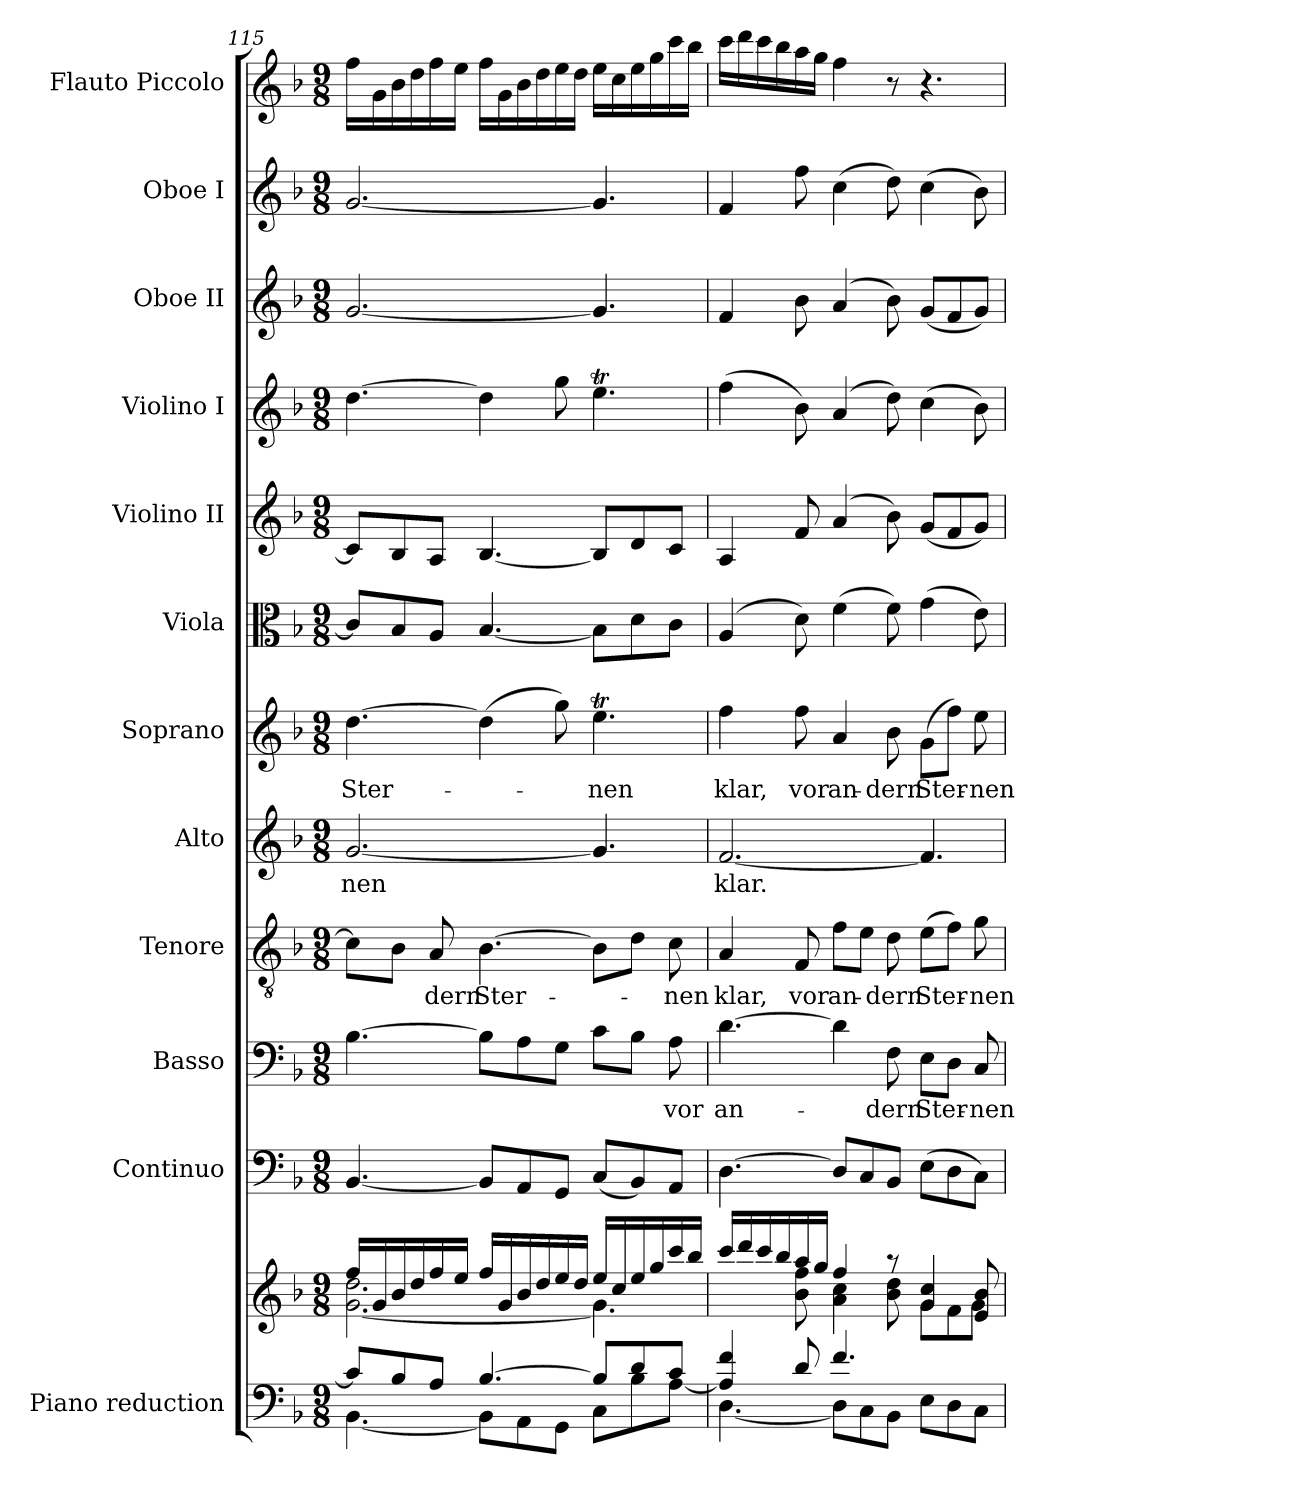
**kern	**kern	**kern	**kern	**text	**kern	**text	**kern	**text	**kern	**text	**kern	**kern	**kern	**kern	**kern	**kern
*part12	*part12	*part11	*part10	*part10	*part9	*part9	*part8	*part8	*part7	*part7	*part6	*part5	*part4	*part3	*part2	*part1
*staff13	*staff12	*staff11	*staff10	*staff10	*staff9	*staff9	*staff8	*staff8	*staff7	*staff7	*staff6	*staff5	*staff4	*staff3	*staff2	*staff1
*I"Piano reduction	*	*I"Continuo	*I"Basso	*	*I"Tenore	*	*I"Alto	*	*I"Soprano	*	*I"Viola	*I"Violino II	*I"Violino I	*I"Oboe II	*I"Oboe I	*I"Flauto Piccolo
*I'Pno	*	*	*	*	*	*	*	*	*	*	*	*	*	*I'Ob	*I'Ob	*I'Picc
!!LO:PB:g=z
*clefF4	*clefG2	*clefF4	*clefF4	*	*clefGv2	*	*clefG2	*	*clefG2	*	*clefC3	*clefG2	*clefG2	*clefG2	*clefG2	*clefG2
*	*	*	*	*	*	*	*	*	*	*	*	*	*	*	*	*ITrd-7c-12
*k[b-]	*k[b-]	*k[b-]	*k[b-]	*	*k[b-]	*	*k[b-]	*	*k[b-]	*	*k[b-]	*k[b-]	*k[b-]	*k[b-]	*k[b-]	*k[b-]
*M9/8	*M9/8	*M9/8	*M9/8	*	*M9/8	*	*M9/8	*	*M9/8	*	*M9/8	*M9/8	*M9/8	*M9/8	*M9/8	*M9/8
=115	=115	=115	=115	=115	=115	=115	=115	=115	=115	=115	=115	=115	=115	=115	=115	=115
*^	*^	*	*	*	*	*	*	*	*	*	*	*	*	*	*	*
!	!	!	!	!	!	!	!	!	!	!LO:LY:b	!	!LO:LY:b	!	!	!	!	!	!
8c/L]	[4.BB-\	16ff/LL	[2.g\ 2.dd\	[4.BB-/	[4.B-\	.	8c\L]	.	[2.g/	-nen	[4.dd\	Ster-	8c/L]	8c/L]	[4.dd\	[2.g/	[2.g/	16fff\LL
.	.	16g/	.	.	.	.	.	.	.	.	.	.	.	.	.	.	.	16gg\
8B-/	.	16b-/	.	.	.	.	8B-\J	.	.	.	.	.	8B-/	8B-/	.	.	.	16bb-\
.	.	16dd/	.	.	.	.	.	.	.	.	.	.	.	.	.	.	.	16ddd\
!	!	!	!	!	!	!	!	!LO:LY:b	!	!	!	!	!	!	!	!	!	!
8A/J	.	16ff/	.	.	.	.	8A/	-dern	.	.	.	.	8A/J	8A/J	.	.	.	16fff\
.	.	16ee/JJ	.	.	.	.	.	.	.	.	.	.	.	.	.	.	.	16eee\JJ
!	!	!	!	!	!	!	!	!LO:LY:b	!	!	!	!	!	!	!	!	!	!
[4.B-/	8BB-\L]	16ff/LL	.	8BB-/L]	8B-\L]	.	[4.B-\	Ster-	.	.	(4dd\]	.	[4.B-/	[4.B-/	4dd\]	.	.	16fff\LL
.	.	16g/	.	.	.	.	.	.	.	.	.	.	.	.	.	.	.	16gg\
.	8AA\	16b-/	.	8AA/	8A\	.	.	.	.	.	.	.	.	.	.	.	.	16bb-\
.	.	16dd/	.	.	.	.	.	.	.	.	.	.	.	.	.	.	.	16ddd\
.	8GG\J	16ee/	.	8GG/J	8G\J	.	.	.	.	.	8gg\)	.	.	.	8gg\	.	.	16eee\
.	.	16dd/JJ	.	.	.	.	.	.	.	.	.	.	.	.	.	.	.	16ddd\JJ
!	!	!	!	!	!	!	!	!	!	!	!	!LO:LY:b	!	!	!	!	!	!
8B-/L]	8C\L	16ee/LL	4.g\]	(8C/L	8c\L	.	8B-\L]	.	4.g/]	.	4.eet\	-nen	8B-\L]	8B-/L]	4.eet\	4.g/]	4.g/]	16eee\LL
.	.	16cc/	.	.	.	.	.	.	.	.	.	.	.	.	.	.	.	16ccc\
8d/	8B-\	16ee/	.	8BB-/)	8B-\J	.	8d\J	.	.	.	.	.	8d\	8d/	.	.	.	16eee\
.	.	16gg/	.	.	.	.	.	.	.	.	.	.	.	.	.	.	.	16ggg\
!	!	!	!	!	!	!LO:LY:b	!	!LO:LY:b	!	!	!	!	!	!	!	!	!	!
8c/J	[8A\J	16ccc/	.	8AA/J	8A\	vor	8c\	-nen	.	.	.	.	8c\J	8c/J	.	.	.	16cccc\
.	.	16bb-/JJ	.	.	.	.	.	.	.	.	.	.	.	.	.	.	.	16bbb-\JJ
=116	=116	=116	=116	=116	=116	=116	=116	=116	=116	=116	=116	=116	=116	=116	=116	=116	=116	=116
!	!	!	!	!	!	!LO:LY:b	!	!LO:LY:b	!	!LO:LY:b	!	!LO:LY:b	!	!	!	!	!	!
4A/] 4f/	[4.D\	16ccc/LL	4ryy	[4.D\	[4.d\	an-	4A/	klar,	[2.f/	klar.	4ff\	klar,	(4A/	4A/	(4ff\	4f/	4f/	16cccc\LL
.	.	16ddd/	.	.	.	.	.	.	.	.	.	.	.	.	.	.	.	16dddd\
.	.	16ccc/	.	.	.	.	.	.	.	.	.	.	.	.	.	.	.	16cccc\
.	.	16bb-/	.	.	.	.	.	.	.	.	.	.	.	.	.	.	.	16bbb-\
!	!	!	!	!	!	!	!	!LO:LY:b	!	!	!	!LO:LY:b	!	!	!	!	!	!
8d/	.	16aa/	8b-\ 8ff\	.	.	.	8F/	vor	.	.	8ff\	vor	8d\)	8f/	8b-\)	8b-\	8ff\	16aaa\
.	.	16gg/JJ	.	.	.	.	.	.	.	.	.	.	.	.	.	.	.	16ggg\JJ
!	!	!	!	!	!	!	!	!LO:LY:b	!	!	!	!LO:LY:b	!	!	!	!	!	!
4.f/	8D\L]	4ff/	4a\ 4cc\	8D/L]	4d\]	.	8f\L	an-	.	.	4a/	an-	(4f\	(4a/	(4a/	(4a/	(4cc\	4fff\
.	8C\	.	.	8C/	.	.	8e\J	.	.	.	.	.	.	.	.	.	.	.
!	!	!	!	!	!	!LO:LY:b	!	!LO:LY:b	!	!	!	!LO:LY:b	!	!	!	!	!	!
.	8BB-\J	8r	8b-\ 8dd\	8BB-/J	8F\	-dern	8d\	-dern	.	.	8b-\	-dern	8f\)	8b-\)	8dd\)	8b-\)	8dd\)	8r
!	!	!	!	!	!	!LO:LY:b	!	!LO:LY:b	!	!	!	!LO:LY:b	!	!	!	!	!	!
4.ryy	8E\L	4g/ 4cc/	8g\L	(8E\L	8E\L	Ster-	(8e\L	Ster-	4.f/]	.	(8g\L	Ster-	(4g\	(8g/L	(4cc\	(8g/L	(4cc\	4.r
.	8D\	.	8f\	8D\	8D\J	.	8f\J)	.	.	.	8ff\J)	.	.	8f/	.	8f/	.	.
!	!	!	!	!	!	!LO:LY:b	!	!LO:LY:b	!	!	!	!LO:LY:b	!	!	!	!	!	!
.	8C\J	8e/ 8b-/	8g\J	8C\J)	8C/	-nen	8g\	-nen	.	.	8ee\	-nen	8e\)	8g/J)	8b-\)	8g/J)	8b-\)	.
*v	*v	*	*	*	*	*	*	*	*	*	*	*	*	*	*	*	*	*
*	*v	*v	*	*	*	*	*	*	*	*	*	*	*	*	*	*	*
=	=	=	=	=	=	=	=	=	=	=	=	=	=	=	=	=
*-	*-	*-	*-	*-	*-	*-	*-	*-	*-	*-	*-	*-	*-	*-	*-	*-
